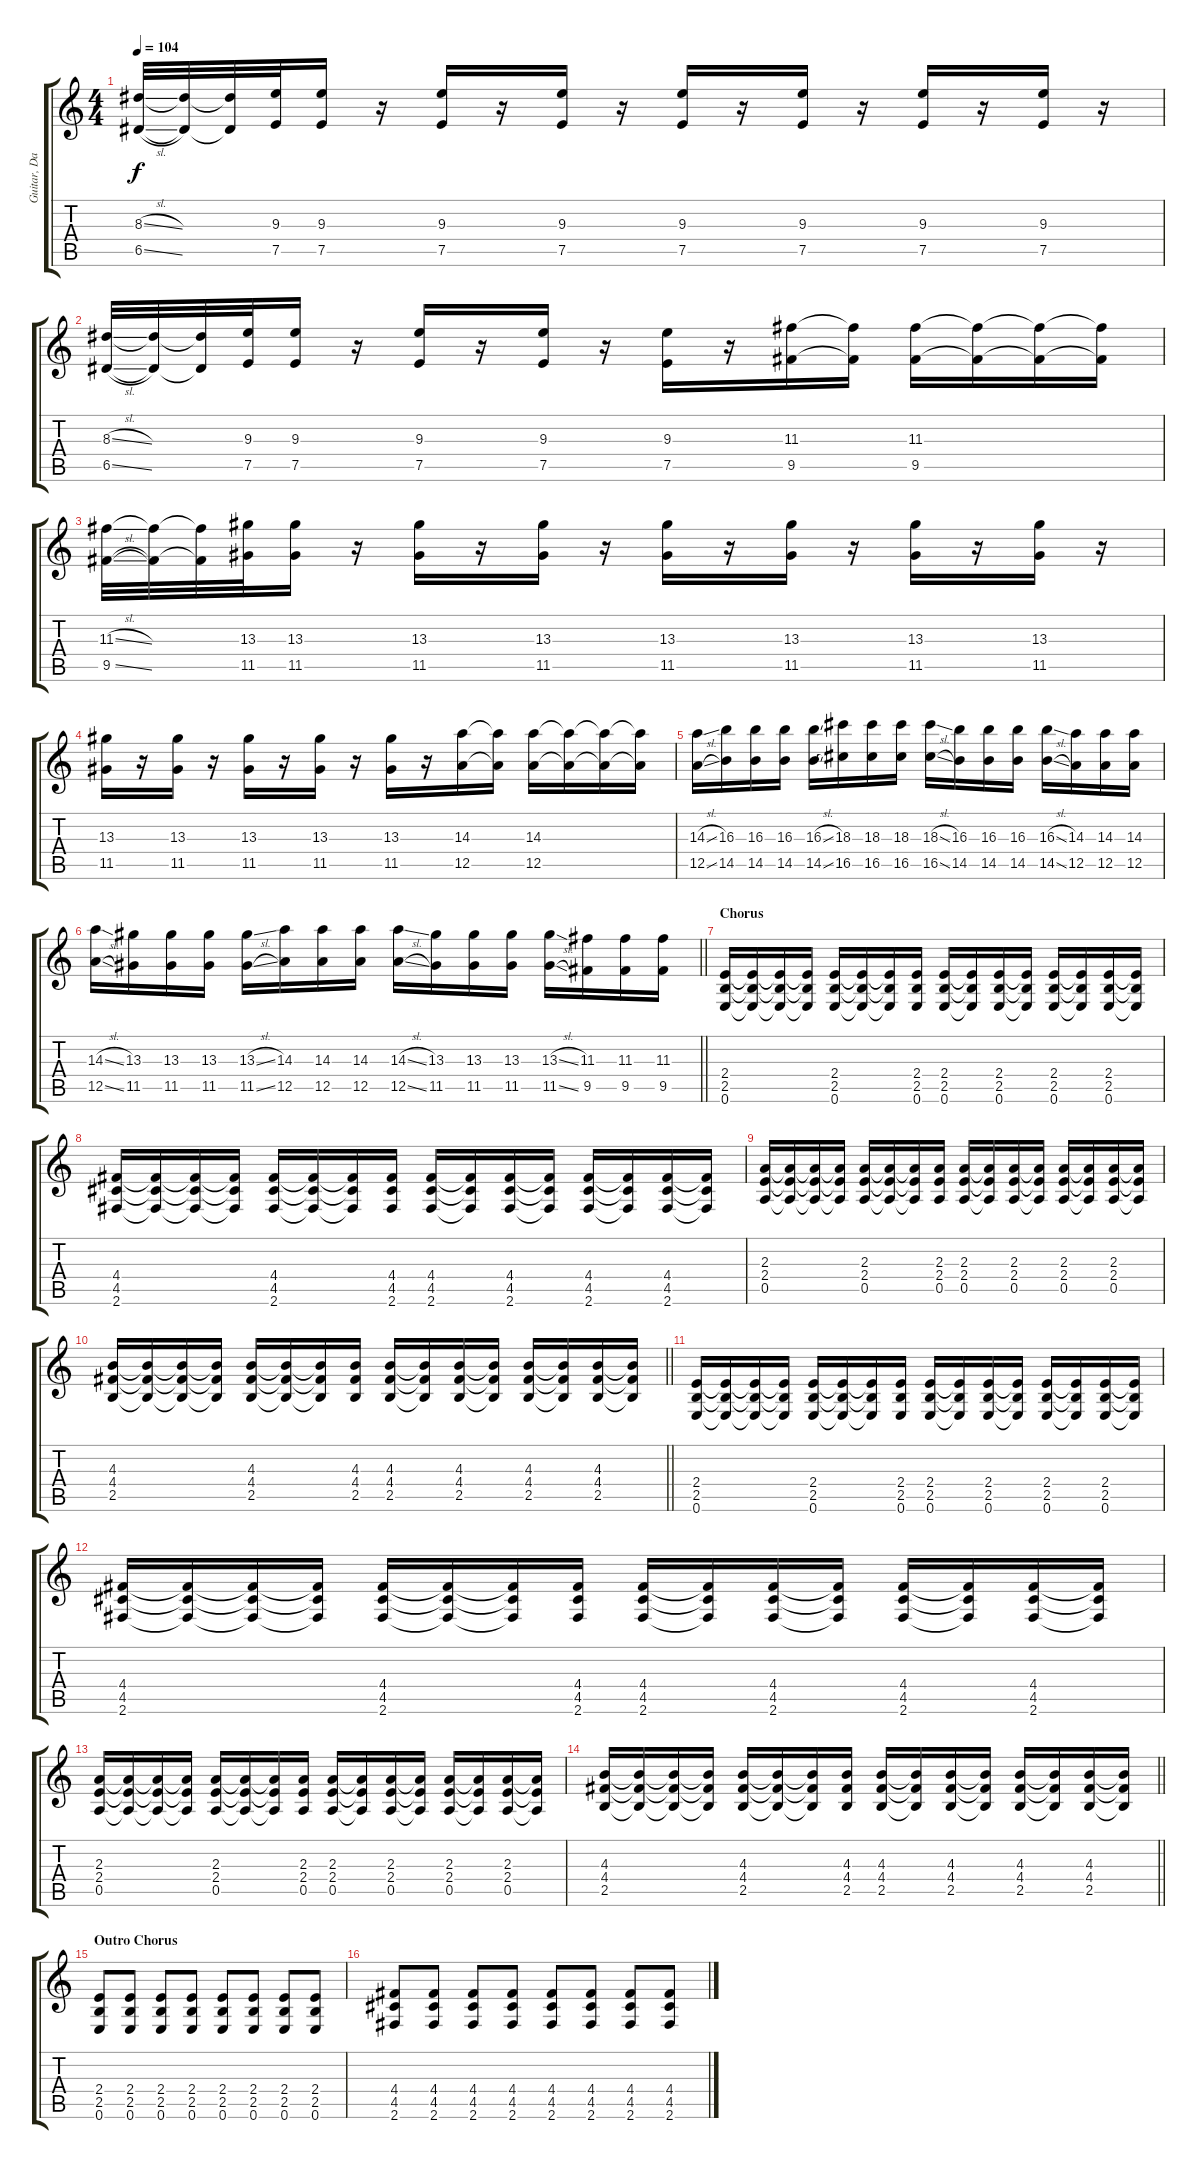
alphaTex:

\track ("Guitar, Dan" "Guitar, Da") {instrument distortionguitar}
\staff {score tabs}
\tuning (E4 B3 G3 D3 A2 E2) {hide}
\ts (4 4)
\tempo 104
\clef g2
\ks c
(8.3{sl} 6.5{sl}).32{dy f} (8.3{t} 6.5{t}).32 (8.3{t} 6.5{t}).32 (9.3 7.5).32 (9.3 7.5).16 r.16 (9.3 7.5).16 r.16 (9.3 7.5).16 r.16 (9.3 7.5).16 r.16 (9.3 7.5).16 r.16 (9.3 7.5).16 r.16 (9.3 7.5).16 r.16 |
(8.3{sl} 6.5{sl}).32 (8.3{t} 6.5{t}).32 (8.3{t} 6.5{t}).32 (9.3 7.5).32 (9.3 7.5).16 r.16 (9.3 7.5).16 r.16 (9.3 7.5).16 r.16 (9.3 7.5).16 r.16 (11.3 9.5).16 (11.3{t} 9.5{t}).16 (11.3 9.5).16 (11.3{t} 9.5{t}).16 (11.3{t} 9.5{t}).16 (11.3{t} 9.5{t}).16 |
(11.3{sl} 9.5{sl}).32 (11.3{t} 9.5{t}).32 (11.3{t} 9.5{t}).32 (13.3 11.5).32 (13.3 11.5).16 r.16 (13.3 11.5).16 r.16 (13.3 11.5).16 r.16 (13.3 11.5).16 r.16 (13.3 11.5).16 r.16 (13.3 11.5).16 r.16 (13.3 11.5).16 r.16 |
(13.3 11.5).16 r.16 (13.3 11.5).16 r.16 (13.3 11.5).16 r.16 (13.3 11.5).16 r.16 (13.3 11.5).16 r.16 (14.3 12.5).16 (14.3{t} 12.5{t}).16 (14.3 12.5).16 (14.3{t} 12.5{t}).16 (14.3{t} 12.5{t}).16 (14.3{t} 12.5{t}).16 |
(14.3{sl} 12.5{sl}).16 (16.3 14.5).16 (16.3 14.5).16 (16.3 14.5).16 (16.3{sl} 14.5{sl}).16 (18.3 16.5).16 (18.3 16.5).16 (18.3 16.5).16 (18.3{sl} 16.5{sl}).16 (16.3 14.5).16 (16.3 14.5).16 (16.3 14.5).16 (16.3{sl} 14.5{sl}).16 (14.3 12.5).16 (14.3 12.5).16 (14.3 12.5).16 |
\barLineRight lightlight
(14.3{sl} 12.5{sl}).16 (13.3 11.5).16 (13.3 11.5).16 (13.3 11.5).16 (13.3{sl} 11.5{sl}).16 (14.3 12.5).16 (14.3 12.5).16 (14.3 12.5).16 (14.3{sl} 12.5{sl}).16 (13.3 11.5).16 (13.3 11.5).16 (13.3 11.5).16 (13.3{sl} 11.5{sl}).16 (11.3 9.5).16 (11.3 9.5).16 (11.3 9.5).16 |
\section ("" "Chorus")
(2.4 2.5 0.6).16 (2.4{t} 2.5{t} 0.6{t}).16 (2.4{t} 2.5{t} 0.6{t}).16 (2.4{t} 2.5{t} 0.6{t}).16 (2.4 2.5 0.6).16 (2.4{t} 2.5{t} 0.6{t}).16 (2.4{t} 2.5{t} 0.6{t}).16 (2.4 2.5 0.6).16 (2.4 2.5 0.6).16 (2.4{t} 2.5{t} 0.6{t}).16 (2.4 2.5 0.6).16 (2.4{t} 2.5{t} 0.6{t}).16 (2.4 2.5 0.6).16 (2.4{t} 2.5{t} 0.6{t}).16 (2.4 2.5 0.6).16 (2.4{t} 2.5{t} 0.6{t}).16 |
(4.4 4.5 2.6).16 (4.4{t} 4.5{t} 2.6{t}).16 (4.4{t} 4.5{t} 2.6{t}).16 (4.4{t} 4.5{t} 2.6{t}).16 (4.4 4.5 2.6).16 (4.4{t} 4.5{t} 2.6{t}).16 (4.4{t} 4.5{t} 2.6{t}).16 (4.4 4.5 2.6).16 (4.4 4.5 2.6).16 (4.4{t} 4.5{t} 2.6{t}).16 (4.4 4.5 2.6).16 (4.4{t} 4.5{t} 2.6{t}).16 (4.4 4.5 2.6).16 (4.4{t} 4.5{t} 2.6{t}).16 (4.4 4.5 2.6).16 (4.4{t} 4.5{t} 2.6{t}).16 |
(2.3 2.4 0.5).16 (2.3{t} 2.4{t} 0.5{t}).16 (2.3{t} 2.4{t} 0.5{t}).16 (2.3{t} 2.4{t} 0.5{t}).16 (2.3 2.4 0.5).16 (2.3{t} 2.4{t} 0.5{t}).16 (2.3{t} 2.4{t} 0.5{t}).16 (2.3 2.4 0.5).16 (2.3 2.4 0.5).16 (2.3{t} 2.4{t} 0.5{t}).16 (2.3 2.4 0.5).16 (2.3{t} 2.4{t} 0.5{t}).16 (2.3 2.4 0.5).16 (2.3{t} 2.4{t} 0.5{t}).16 (2.3 2.4 0.5).16 (2.3{t} 2.4{t} 0.5{t}).16 |
\barLineRight lightlight
(4.3 4.4 2.5).16 (4.3{t} 4.4{t} 2.5{t}).16 (4.3{t} 4.4{t} 2.5{t}).16 (4.3{t} 4.4{t} 2.5{t}).16 (4.3 4.4 2.5).16 (4.3{t} 4.4{t} 2.5{t}).16 (4.3{t} 4.4{t} 2.5{t}).16 (4.3 4.4 2.5).16 (4.3 4.4 2.5).16 (4.3{t} 4.4{t} 2.5{t}).16 (4.3 4.4 2.5).16 (4.3{t} 4.4{t} 2.5{t}).16 (4.3 4.4 2.5).16 (4.3{t} 4.4{t} 2.5{t}).16 (4.3 4.4 2.5).16 (4.3{t} 4.4{t} 2.5{t}).16 |
(2.4 2.5 0.6).16 (2.4{t} 2.5{t} 0.6{t}).16 (2.4{t} 2.5{t} 0.6{t}).16 (2.4{t} 2.5{t} 0.6{t}).16 (2.4 2.5 0.6).16 (2.4{t} 2.5{t} 0.6{t}).16 (2.4{t} 2.5{t} 0.6{t}).16 (2.4 2.5 0.6).16 (2.4 2.5 0.6).16 (2.4{t} 2.5{t} 0.6{t}).16 (2.4 2.5 0.6).16 (2.4{t} 2.5{t} 0.6{t}).16 (2.4 2.5 0.6).16 (2.4{t} 2.5{t} 0.6{t}).16 (2.4 2.5 0.6).16 (2.4{t} 2.5{t} 0.6{t}).16 |
(4.4 4.5 2.6).16 (4.4{t} 4.5{t} 2.6{t}).16 (4.4{t} 4.5{t} 2.6{t}).16 (4.4{t} 4.5{t} 2.6{t}).16 (4.4 4.5 2.6).16 (4.4{t} 4.5{t} 2.6{t}).16 (4.4{t} 4.5{t} 2.6{t}).16 (4.4 4.5 2.6).16 (4.4 4.5 2.6).16 (4.4{t} 4.5{t} 2.6{t}).16 (4.4 4.5 2.6).16 (4.4{t} 4.5{t} 2.6{t}).16 (4.4 4.5 2.6).16 (4.4{t} 4.5{t} 2.6{t}).16 (4.4 4.5 2.6).16 (4.4{t} 4.5{t} 2.6{t}).16 |
(2.3 2.4 0.5).16 (2.3{t} 2.4{t} 0.5{t}).16 (2.3{t} 2.4{t} 0.5{t}).16 (2.3{t} 2.4{t} 0.5{t}).16 (2.3 2.4 0.5).16 (2.3{t} 2.4{t} 0.5{t}).16 (2.3{t} 2.4{t} 0.5{t}).16 (2.3 2.4 0.5).16 (2.3 2.4 0.5).16 (2.3{t} 2.4{t} 0.5{t}).16 (2.3 2.4 0.5).16 (2.3{t} 2.4{t} 0.5{t}).16 (2.3 2.4 0.5).16 (2.3{t} 2.4{t} 0.5{t}).16 (2.3 2.4 0.5).16 (2.3{t} 2.4{t} 0.5{t}).16 |
\barLineRight lightlight
(4.3 4.4 2.5).16 (4.3{t} 4.4{t} 2.5{t}).16 (4.3{t} 4.4{t} 2.5{t}).16 (4.3{t} 4.4{t} 2.5{t}).16 (4.3 4.4 2.5).16 (4.3{t} 4.4{t} 2.5{t}).16 (4.3{t} 4.4{t} 2.5{t}).16 (4.3 4.4 2.5).16 (4.3 4.4 2.5).16 (4.3{t} 4.4{t} 2.5{t}).16 (4.3 4.4 2.5).16 (4.3{t} 4.4{t} 2.5{t}).16 (4.3 4.4 2.5).16 (4.3{t} 4.4{t} 2.5{t}).16 (4.3 4.4 2.5).16 (4.3{t} 4.4{t} 2.5{t}).16 |
\section ("" "Outro Chorus")
(2.4 2.5 0.6).8 (2.4 2.5 0.6).8 (2.4 2.5 0.6).8 (2.4 2.5 0.6).8 (2.4 2.5 0.6).8 (2.4 2.5 0.6).8 (2.4 2.5 0.6).8 (2.4 2.5 0.6).8 |
(4.4 4.5 2.6).8 (4.4 4.5 2.6).8 (4.4 4.5 2.6).8 (4.4 4.5 2.6).8 (4.4 4.5 2.6).8 (4.4 4.5 2.6).8 (4.4 4.5 2.6).8 (4.4 4.5 2.6).8
